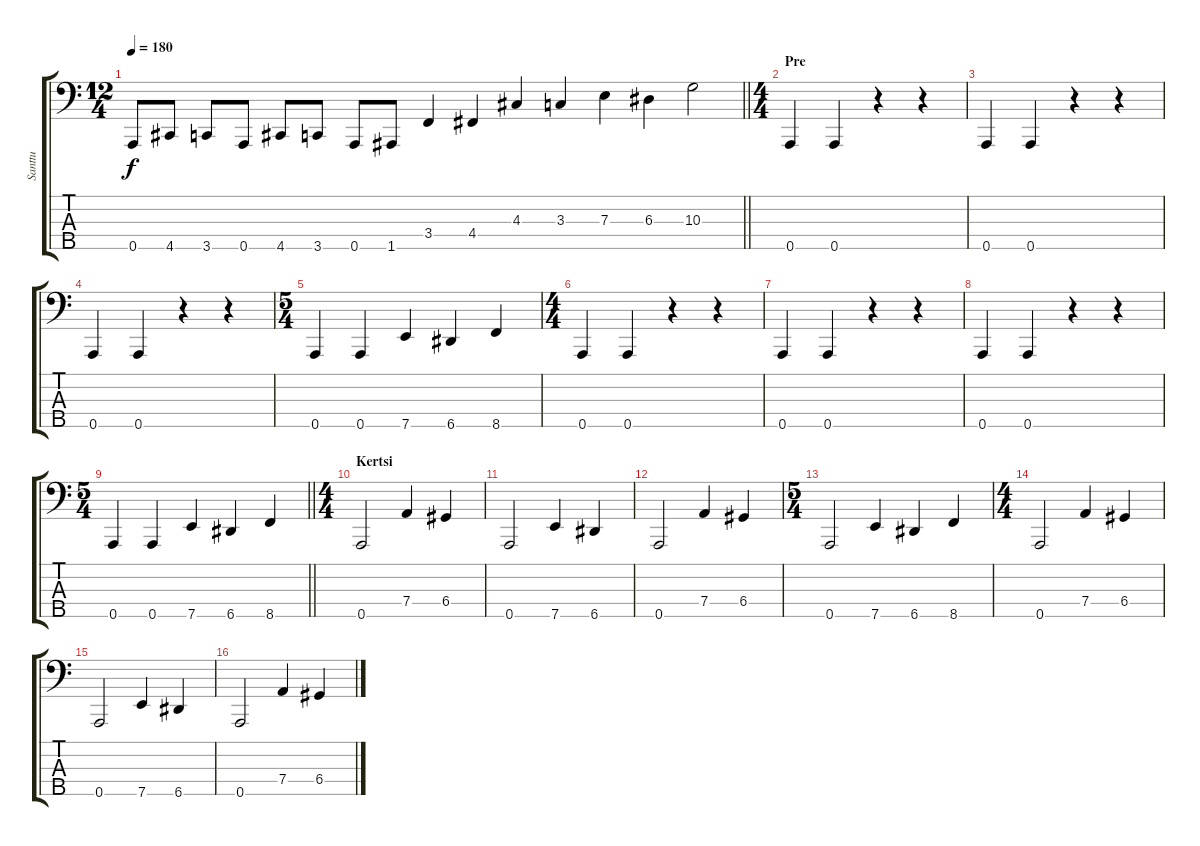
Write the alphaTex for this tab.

\track ("Santtu" "Santtu") {instrument electricbasspick}
\staff {score tabs}
\tuning (G2 D2 A1 D1 A0) {hide}
\ts (12 4)
\tempo 180
\clef f4
\barLineRight lightlight
\ks c
0.5.8{dy f} 4.5.8 3.5.8 0.5.8 4.5.8 3.5.8 0.5.8 1.5.8 3.4.4 4.4.4 4.3.4 3.3.4 7.3.4 6.3.4 10.3.2 |
\ts (4 4)
\section ("" "Pre")
0.5.4 0.5.4 r.4 r.4 |
0.5.4 0.5.4 r.4 r.4 |
0.5.4 0.5.4 r.4 r.4 |
\ts (5 4)
0.5.4 0.5.4 7.5.4 6.5.4 8.5.4 |
\ts (4 4)
0.5.4 0.5.4 r.4 r.4 |
0.5.4 0.5.4 r.4 r.4 |
0.5.4 0.5.4 r.4 r.4 |
\ts (5 4)
\barLineRight lightlight
0.5.4 0.5.4 7.5.4 6.5.4 8.5.4 |
\ts (4 4)
\section ("" "Kertsi")
0.5.2 7.4.4 6.4.4 |
0.5.2 7.5.4 6.5.4 |
0.5.2 7.4.4 6.4.4 |
\ts (5 4)
0.5.2 7.5.4 6.5.4 8.5.4 |
\ts (4 4)
0.5.2 7.4.4 6.4.4 |
0.5.2 7.5.4 6.5.4 |
0.5.2 7.4.4 6.4.4
